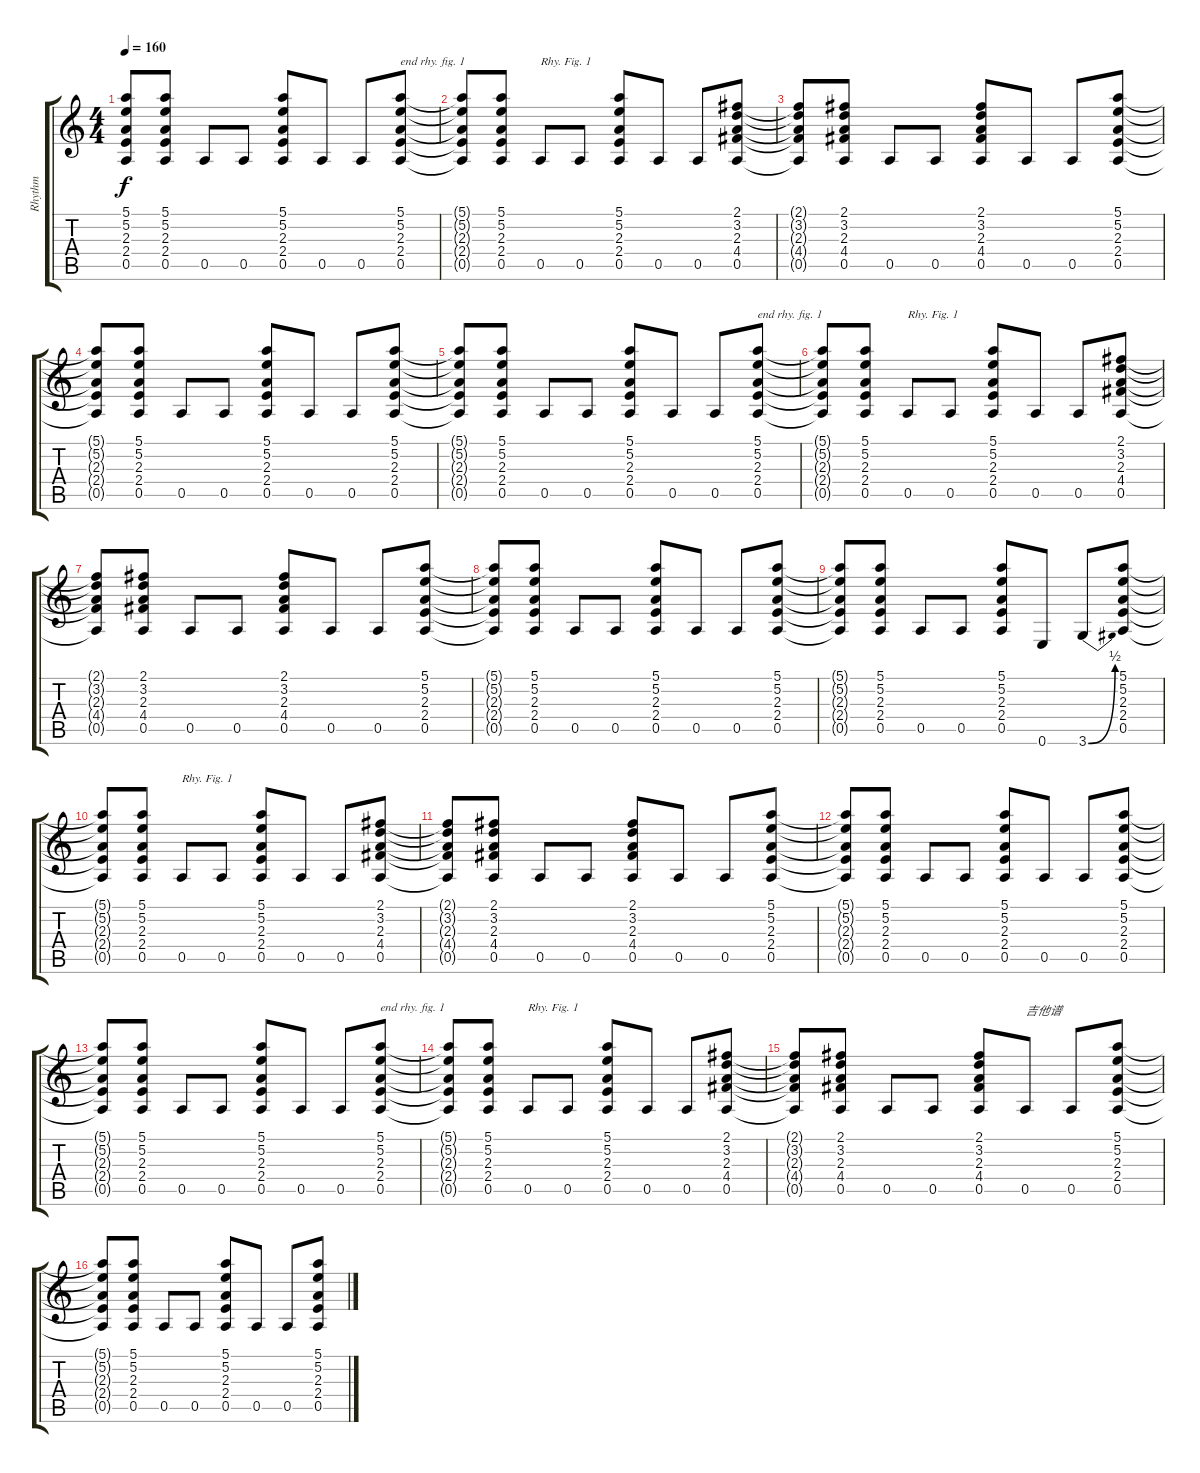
\track ("Rhythm" "Rhythm") {instrument overdrivenguitar}
\staff {score tabs}
\tuning (E4 B3 G3 D3 A2 E2) {hide}
\ts (4 4)
\tempo 160
\clef g2
\ks c
(5.1{t} 5.2{t} 2.3{t} 2.4{t} 0.5{t}).8{dy f} (5.1 5.2 2.3 2.4 0.5).8 0.5.8 0.5.8 (5.1 5.2 2.3 2.4 0.5).8 0.5.8 0.5.8 (5.1 5.2 2.3 2.4 0.5).8{txt "end rhy. fig. 1"} |
(5.1{t} 5.2{t} 2.3{t} 2.4{t} 0.5{t}).8 (5.1 5.2 2.3 2.4 0.5).8 0.5.8{txt "Rhy. Fig. 1"} 0.5.8 (5.1 5.2 2.3 2.4 0.5).8 0.5.8 0.5.8 (2.1 3.2 2.3 4.4 0.5).8 |
(2.1{t} 3.2{t} 2.3{t} 4.4{t} 0.5{t}).8 (2.1 3.2 2.3 4.4 0.5).8 0.5.8 0.5.8 (2.1 3.2 2.3 4.4 0.5).8 0.5.8 0.5.8 (5.1 5.2 2.3 2.4 0.5).8 |
(5.1{t} 5.2{t} 2.3{t} 2.4{t} 0.5{t}).8 (5.1 5.2 2.3 2.4 0.5).8 0.5.8 0.5.8 (5.1 5.2 2.3 2.4 0.5).8 0.5.8 0.5.8 (5.1 5.2 2.3 2.4 0.5).8 |
(5.1{t} 5.2{t} 2.3{t} 2.4{t} 0.5{t}).8 (5.1 5.2 2.3 2.4 0.5).8 0.5.8 0.5.8 (5.1 5.2 2.3 2.4 0.5).8 0.5.8 0.5.8 (5.1 5.2 2.3 2.4 0.5).8{txt "end rhy. fig. 1"} |
(5.1{t} 5.2{t} 2.3{t} 2.4{t} 0.5{t}).8 (5.1 5.2 2.3 2.4 0.5).8 0.5.8{txt "Rhy. Fig. 1"} 0.5.8 (5.1 5.2 2.3 2.4 0.5).8 0.5.8 0.5.8 (2.1 3.2 2.3 4.4 0.5).8 |
(2.1{t} 3.2{t} 2.3{t} 4.4{t} 0.5{t}).8 (2.1 3.2 2.3 4.4 0.5).8 0.5.8 0.5.8 (2.1 3.2 2.3 4.4 0.5).8 0.5.8 0.5.8 (5.1 5.2 2.3 2.4 0.5).8 |
(5.1{t} 5.2{t} 2.3{t} 2.4{t} 0.5{t}).8 (5.1 5.2 2.3 2.4 0.5).8 0.5.8 0.5.8 (5.1 5.2 2.3 2.4 0.5).8 0.5.8 0.5.8 (5.1 5.2 2.3 2.4 0.5).8 |
(5.1{t} 5.2{t} 2.3{t} 2.4{t} 0.5{t}).8 (5.1 5.2 2.3 2.4 0.5).8 0.5.8 0.5.8 (5.1 5.2 2.3 2.4 0.5).8 0.6.8 3.6{be (bend 0 0 60 2)}.8 (5.1 5.2 2.3 2.4 0.5).8 |
(5.1{t} 5.2{t} 2.3{t} 2.4{t} 0.5{t}).8 (5.1 5.2 2.3 2.4 0.5).8 0.5.8{txt "Rhy. Fig. 1"} 0.5.8 (5.1 5.2 2.3 2.4 0.5).8 0.5.8 0.5.8 (2.1 3.2 2.3 4.4 0.5).8 |
(2.1{t} 3.2{t} 2.3{t} 4.4{t} 0.5{t}).8 (2.1 3.2 2.3 4.4 0.5).8 0.5.8 0.5.8 (2.1 3.2 2.3 4.4 0.5).8 0.5.8 0.5.8 (5.1 5.2 2.3 2.4 0.5).8 |
(5.1{t} 5.2{t} 2.3{t} 2.4{t} 0.5{t}).8 (5.1 5.2 2.3 2.4 0.5).8 0.5.8 0.5.8 (5.1 5.2 2.3 2.4 0.5).8 0.5.8 0.5.8 (5.1 5.2 2.3 2.4 0.5).8 |
(5.1{t} 5.2{t} 2.3{t} 2.4{t} 0.5{t}).8 (5.1 5.2 2.3 2.4 0.5).8 0.5.8 0.5.8 (5.1 5.2 2.3 2.4 0.5).8 0.5.8 0.5.8 (5.1 5.2 2.3 2.4 0.5).8{txt "end rhy. fig. 1"} |
(5.1{t} 5.2{t} 2.3{t} 2.4{t} 0.5{t}).8 (5.1 5.2 2.3 2.4 0.5).8 0.5.8{txt "Rhy. Fig. 1"} 0.5.8 (5.1 5.2 2.3 2.4 0.5).8 0.5.8 0.5.8 (2.1 3.2 2.3 4.4 0.5).8 |
(2.1{t} 3.2{t} 2.3{t} 4.4{t} 0.5{t}).8 (2.1 3.2 2.3 4.4 0.5).8 0.5.8 0.5.8 (2.1 3.2 2.3 4.4 0.5).8 0.5.8{txt "吉他谱"} 0.5.8 (5.1 5.2 2.3 2.4 0.5).8 |
(5.1{t} 5.2{t} 2.3{t} 2.4{t} 0.5{t}).8 (5.1 5.2 2.3 2.4 0.5).8 0.5.8 0.5.8 (5.1 5.2 2.3 2.4 0.5).8 0.5.8 0.5.8 (5.1 5.2 2.3 2.4 0.5).8
